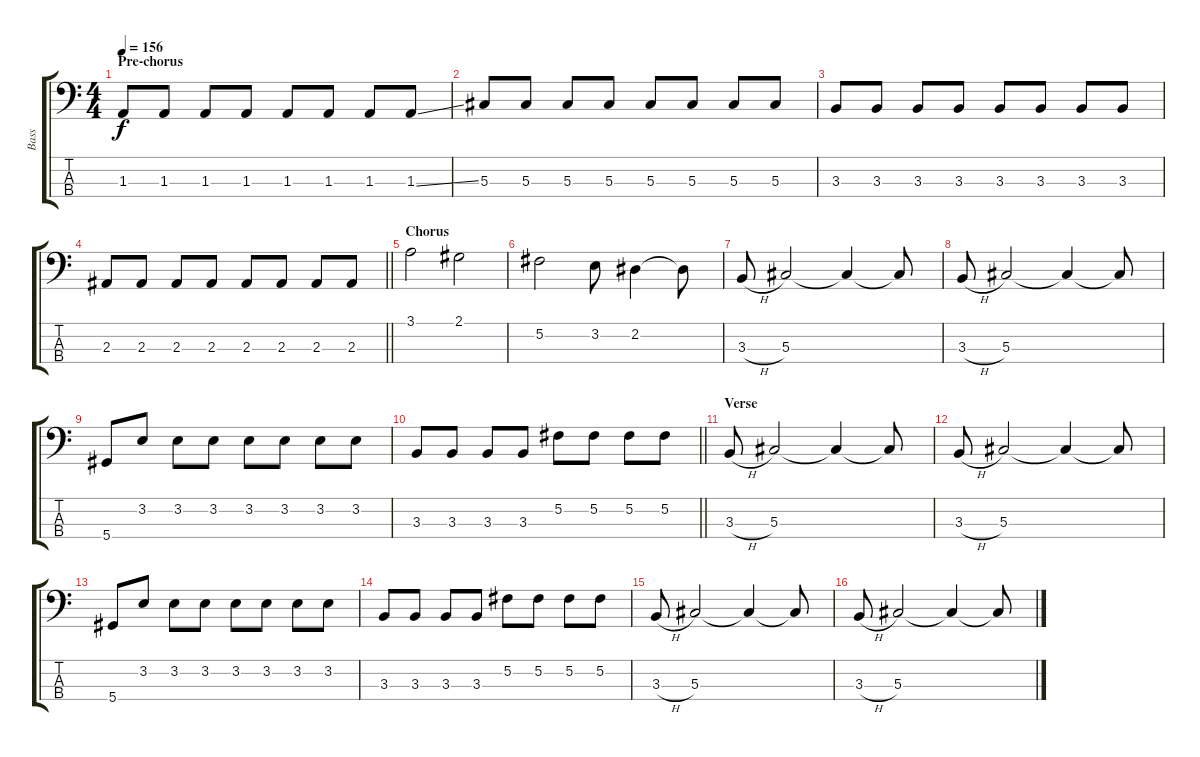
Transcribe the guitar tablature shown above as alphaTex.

\track ("Bass" "Bass") {instrument electricbasspick}
\staff {score tabs}
\tuning (Gb2 Db2 Ab1 Eb1) {hide}
\ts (4 4)
\section ("" "Pre-chorus")
\tempo 156
\clef f4
\ks c
1.3.8{dy f} 1.3.8 1.3.8 1.3.8 1.3.8 1.3.8 1.3.8 1.3{ss}.8 |
5.3.8 5.3.8 5.3.8 5.3.8 5.3.8 5.3.8 5.3.8 5.3.8 |
3.3.8 3.3.8 3.3.8 3.3.8 3.3.8 3.3.8 3.3.8 3.3.8 |
\barLineRight lightlight
2.3.8 2.3.8 2.3.8 2.3.8 2.3.8 2.3.8 2.3.8 2.3.8 |
\section ("" "Chorus")
3.1.2 2.1.2 |
5.2.2 3.2.8 2.2.4 2.2{t}.8 |
3.3{h}.8 5.3.2 5.3{t}.4 5.3{t}.8 |
3.3{h}.8 5.3.2 5.3{t}.4 5.3{t}.8 |
5.4.8 3.2.8 3.2.8 3.2.8 3.2.8 3.2.8 3.2.8 3.2.8 |
\barLineRight lightlight
3.3.8 3.3.8 3.3.8 3.3.8 5.2.8 5.2.8 5.2.8 5.2.8 |
\section ("" "Verse")
3.3{h}.8 5.3.2 5.3{t}.4 5.3{t}.8 |
3.3{h}.8 5.3.2 5.3{t}.4 5.3{t}.8 |
5.4.8 3.2.8 3.2.8 3.2.8 3.2.8 3.2.8 3.2.8 3.2.8 |
3.3.8 3.3.8 3.3.8 3.3.8 5.2.8 5.2.8 5.2.8 5.2.8 |
3.3{h}.8 5.3.2 5.3{t}.4 5.3{t}.8 |
3.3{h}.8 5.3.2 5.3{t}.4 5.3{t}.8
